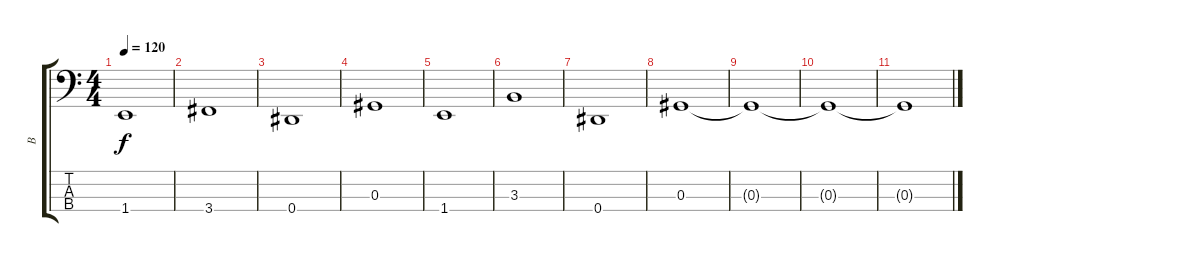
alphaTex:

\track ("B" "B") {instrument electricbassfinger}
\staff {score tabs}
\tuning (Gb2 Db2 Ab1 Eb1) {hide}
\ts (4 4)
\tempo 120
\clef f4
\ks c
1.4.1{dy f} |
3.4.1 |
0.4.1 |
0.3.1 |
1.4.1 |
3.3.1 |
0.4.1 |
0.3.1 |
0.3{t}.1 |
0.3{t}.1 |
0.3{t}.1
